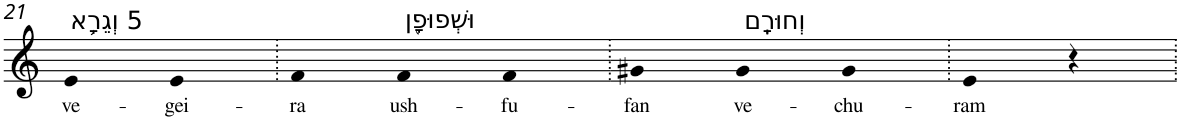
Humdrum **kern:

**kern	**text
*part1	*part1
*staff1	*staff1
*I"Piano	*
*I'Pno	*
!!LO:PB:g=z
*clefG2	*
*k[]	*
=21	=21
!LO:TX:a:t=5 וְגֵרָ֥א	!
!	!LO:LY:b
4e	ve-
!	!LO:LY:b
4e	-gei-
=22.	=22.
!	!LO:LY:b
4f	-ra
!LO:TX:a:t=וּשְׁפוּפָ֖ן	!
!	!LO:LY:b
4f	ush-
!	!LO:LY:b
4f	-fu-
=23.	=23.
!	!LO:LY:b
4g#X	-fan
!LO:TX:a:t=וְחוּרָֽם	!
!	!LO:LY:b
4g#	ve-
!	!LO:LY:b
4g#	-chu-
=24.	=24.
!	!LO:LY:b
4e	-ram
4r	.
=.	=.
*-	*-
